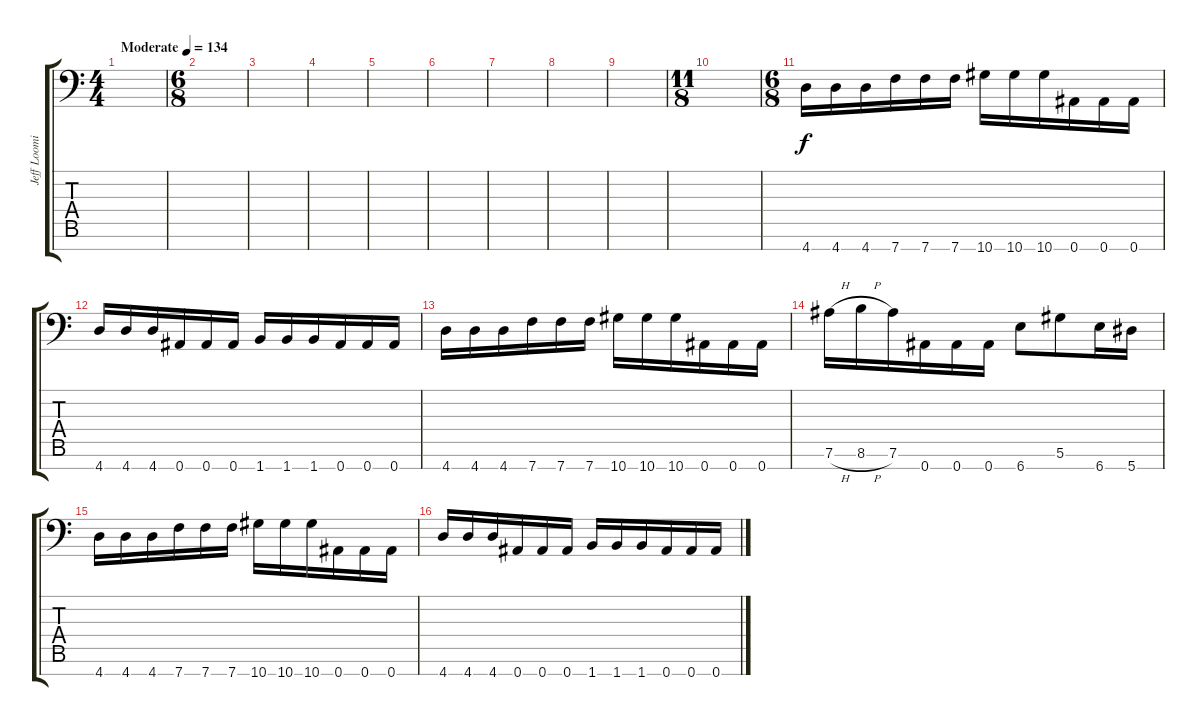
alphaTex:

\track ("Jeff Loomis" "Jeff Loomi") {instrument distortionguitar}
\staff {score tabs}
\tuning (Eb4 Bb3 Gb3 Db3 Ab2 Eb2 Bb1) {hide}
\ts (4 4)
\tempo (134 "Moderate")
\clef f4
\ks c
|
\ts (6 8)
|
|
|
|
|
|
|
|
\ts (11 8)
|
\ts (6 8)
4.7.16 4.7.16 4.7.16 7.7.16 7.7.16 7.7.16 10.7.16 10.7.16 10.7.16 0.7.16 0.7.16 0.7.16 |
4.7.16 4.7.16 4.7.16 0.7.16 0.7.16 0.7.16 1.7.16 1.7.16 1.7.16 0.7.16 0.7.16 0.7.16 |
4.7.16 4.7.16 4.7.16 7.7.16 7.7.16 7.7.16 10.7.16 10.7.16 10.7.16 0.7.16 0.7.16 0.7.16 |
7.6{h}.16 8.6{h}.16 7.6.16 0.7.16 0.7.16 0.7.16 6.7.8 5.6.8 6.7.16 5.7.16 |
4.7.16 4.7.16 4.7.16 7.7.16 7.7.16 7.7.16 10.7.16 10.7.16 10.7.16 0.7.16 0.7.16 0.7.16 |
4.7.16 4.7.16 4.7.16 0.7.16 0.7.16 0.7.16 1.7.16 1.7.16 1.7.16 0.7.16 0.7.16 0.7.16
